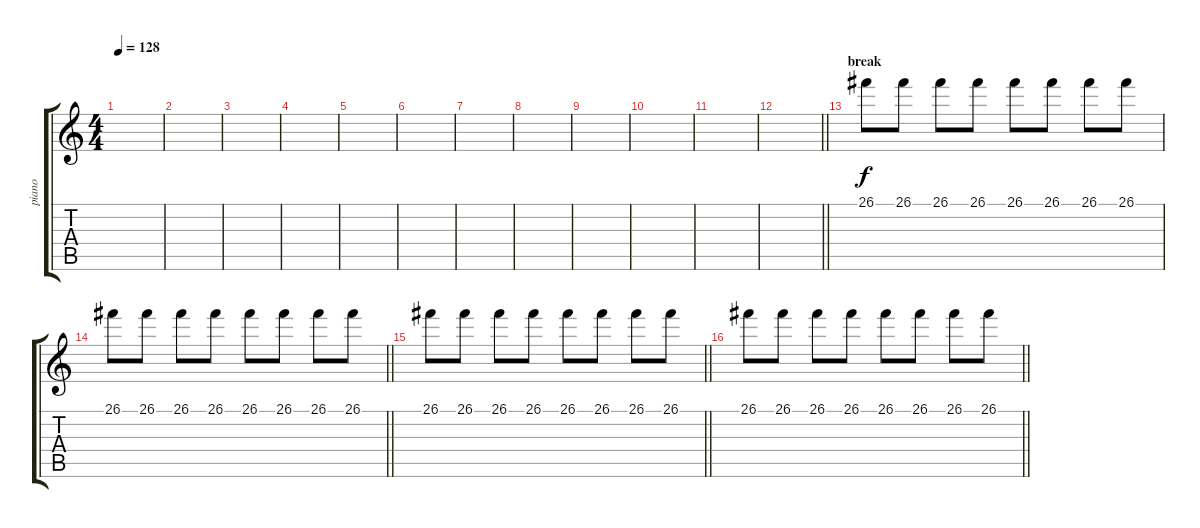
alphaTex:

\track ("piano" "piano") {instrument acousticgrandpiano}
\staff {score tabs}
\tuning (E4 B3 G3 D3 A2 E2) {hide}
\ts (4 4)
\tempo 128
\clef g2
\ks c
|
|
|
|
|
|
|
|
|
|
|
\barLineRight lightlight
|
\section ("" "break")
26.1.8 26.1.8 26.1.8 26.1.8 26.1.8 26.1.8 26.1.8 26.1.8 |
\barLineRight lightlight
26.1.8 26.1.8 26.1.8 26.1.8 26.1.8 26.1.8 26.1.8 26.1.8 |
\barLineRight lightlight
26.1.8 26.1.8 26.1.8 26.1.8 26.1.8 26.1.8 26.1.8 26.1.8 |
\barLineRight lightlight
26.1.8 26.1.8 26.1.8 26.1.8 26.1.8 26.1.8 26.1.8 26.1.8
